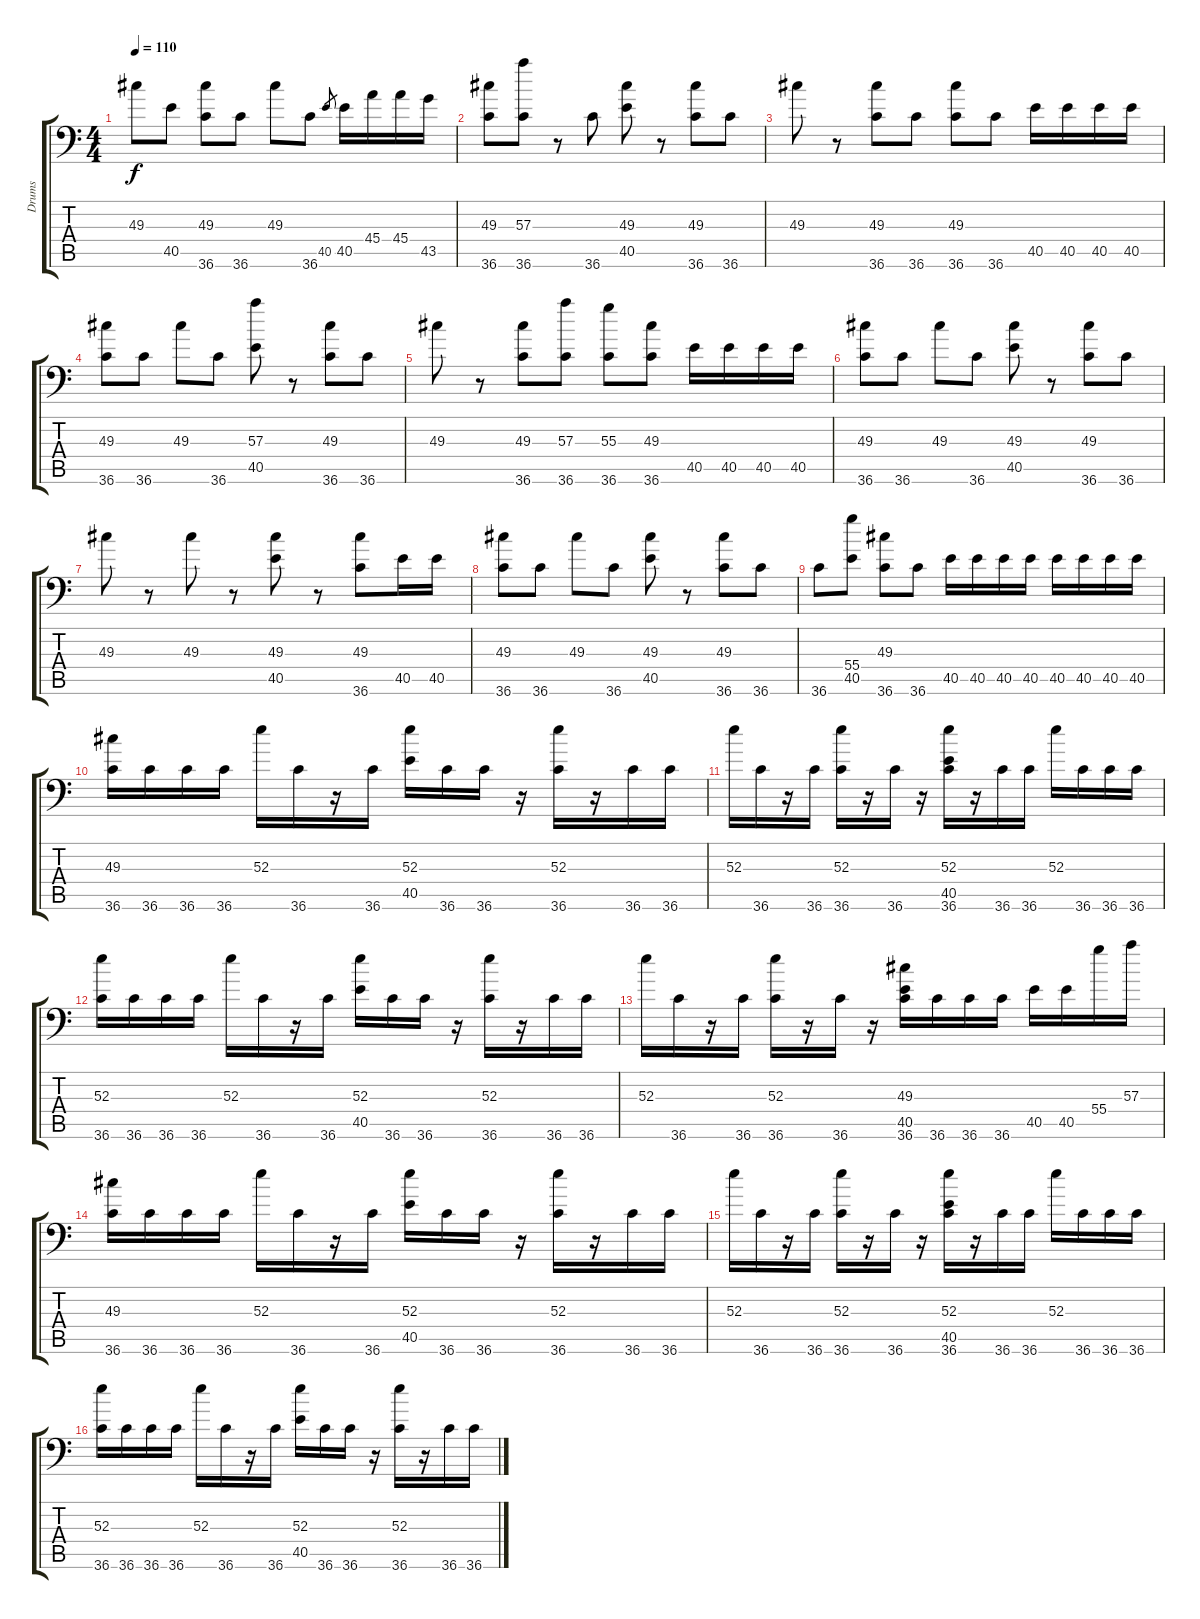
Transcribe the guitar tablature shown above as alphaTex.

\track ("Drums" "Drums") {instrument acousticgrandpiano}
\staff {score tabs}
\tuning (C-1 C-1 C-1 C-1 C-1 C-1) {hide}
\ts (4 4)
\tempo 110
\clef f4
\ks c
49.3.8{dy f} 40.5.8 (49.3 36.6).8 36.6.8 49.3.8 36.6.8 40.5.8{gr} 40.5.16 45.4.16 45.4.16 43.5.16 |
(49.3 36.6).8 (57.3 36.6).8 r.8 36.6.8 (49.3 40.5).8 r.8 (49.3 36.6).8 36.6.8 |
49.3.8 r.8 (49.3 36.6).8 36.6.8 (49.3 36.6).8 36.6.8 40.5.16 40.5.16 40.5.16 40.5.16 |
(49.3 36.6).8 36.6.8 49.3.8 36.6.8 (57.3 40.5).8 r.8 (49.3 36.6).8 36.6.8 |
49.3.8 r.8 (49.3 36.6).8 (57.3 36.6).8 (55.3 36.6).8 (49.3 36.6).8 40.5.16 40.5.16 40.5.16 40.5.16 |
(49.3 36.6).8 36.6.8 49.3.8 36.6.8 (49.3 40.5).8 r.8 (49.3 36.6).8 36.6.8 |
49.3.8 r.8 49.3.8 r.8 (49.3 40.5).8 r.8 (49.3 36.6).8 40.5.16 40.5.16 |
(49.3 36.6).8 36.6.8 49.3.8 36.6.8 (49.3 40.5).8 r.8 (49.3 36.6).8 36.6.8 |
36.6.8 (55.4 40.5).8 (49.3 36.6).8 36.6.8 40.5.16 40.5.16 40.5.16 40.5.16 40.5.16 40.5.16 40.5.16 40.5.16 |
(49.3 36.6).16 36.6.16 36.6.16 36.6.16 52.3.16 36.6.16 r.16 36.6.16 (52.3 40.5).16 36.6.16 36.6.16 r.16 (52.3 36.6).16 r.16 36.6.16 36.6.16 |
52.3.16 36.6.16 r.16 36.6.16 (52.3 36.6).16 r.16 36.6.16 r.16 (52.3 40.5 36.6).16 r.16 36.6.16 36.6.16 52.3.16 36.6.16 36.6.16 36.6.16 |
(52.3 36.6).16 36.6.16 36.6.16 36.6.16 52.3.16 36.6.16 r.16 36.6.16 (52.3 40.5).16 36.6.16 36.6.16 r.16 (52.3 36.6).16 r.16 36.6.16 36.6.16 |
52.3.16 36.6.16 r.16 36.6.16 (52.3 36.6).16 r.16 36.6.16 r.16 (49.3 40.5 36.6).16 36.6.16 36.6.16 36.6.16 40.5.16 40.5.16 55.4.16 57.3.16 |
(49.3 36.6).16 36.6.16 36.6.16 36.6.16 52.3.16 36.6.16 r.16 36.6.16 (52.3 40.5).16 36.6.16 36.6.16 r.16 (52.3 36.6).16 r.16 36.6.16 36.6.16 |
52.3.16 36.6.16 r.16 36.6.16 (52.3 36.6).16 r.16 36.6.16 r.16 (52.3 40.5 36.6).16 r.16 36.6.16 36.6.16 52.3.16 36.6.16 36.6.16 36.6.16 |
(52.3 36.6).16 36.6.16 36.6.16 36.6.16 52.3.16 36.6.16 r.16 36.6.16 (52.3 40.5).16 36.6.16 36.6.16 r.16 (52.3 36.6).16 r.16 36.6.16 36.6.16
